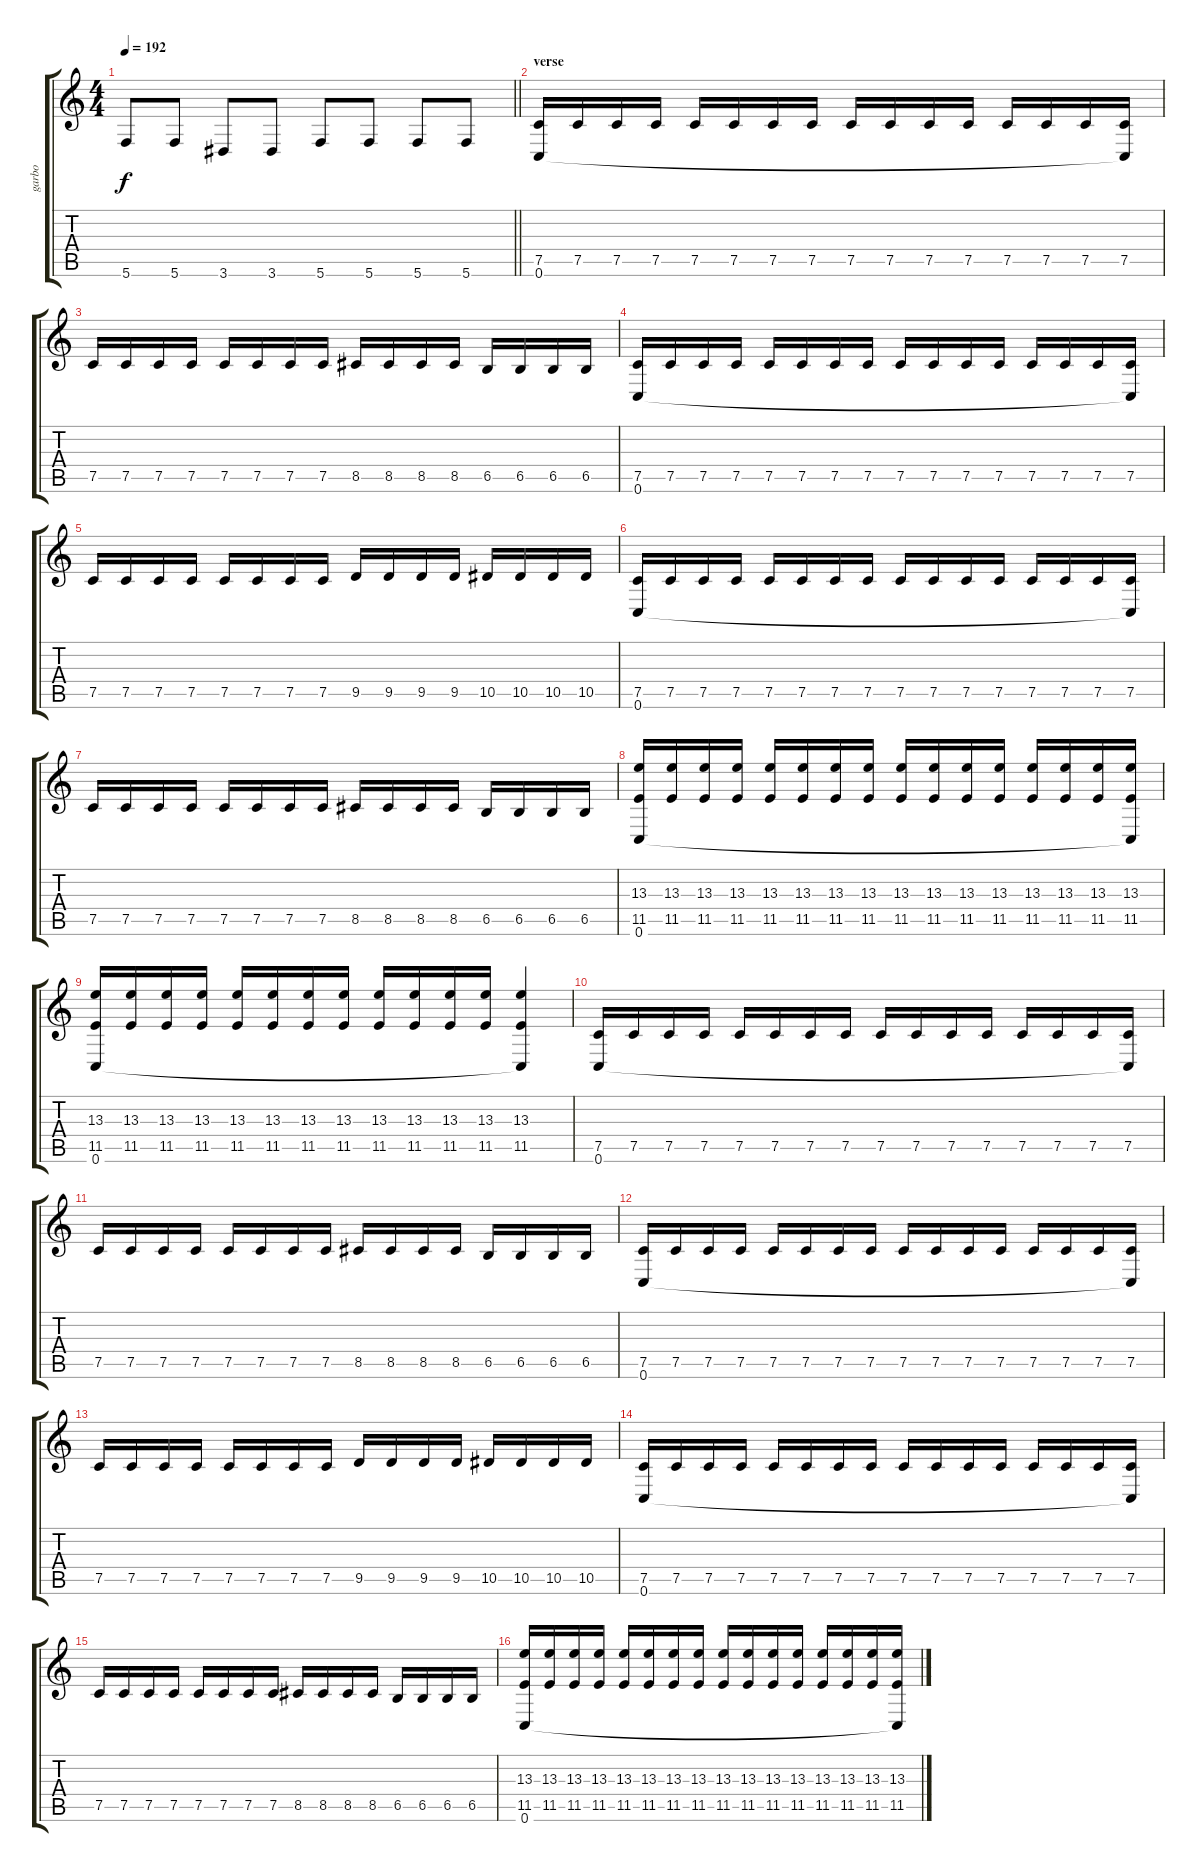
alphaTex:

\track ("garbo" "garbo") {instrument overdrivenguitar}
\staff {score tabs}
\tuning (C4 G3 Eb3 Bb2 F2 C2) {hide}
\ts (4 4)
\tempo 192
\clef g2
\barLineRight lightlight
\ks c
5.6.8{dy f} 5.6.8 3.6.8 3.6.8 5.6.8 5.6.8 5.6.8 5.6.8 |
\section ("" "verse")
(7.5 0.6).16 7.5.16 7.5.16 7.5.16 7.5.16 7.5.16 7.5.16 7.5.16 7.5.16 7.5.16 7.5.16 7.5.16 7.5.16 7.5.16 7.5.16 (7.5 0.6{t}).16 |
7.5.16 7.5.16 7.5.16 7.5.16 7.5.16 7.5.16 7.5.16 7.5.16 8.5.16 8.5.16 8.5.16 8.5.16 6.5.16 6.5.16 6.5.16 6.5.16 |
(7.5 0.6).16 7.5.16 7.5.16 7.5.16 7.5.16 7.5.16 7.5.16 7.5.16 7.5.16 7.5.16 7.5.16 7.5.16 7.5.16 7.5.16 7.5.16 (7.5 0.6{t}).16 |
7.5.16 7.5.16 7.5.16 7.5.16 7.5.16 7.5.16 7.5.16 7.5.16 9.5.16 9.5.16 9.5.16 9.5.16 10.5.16 10.5.16 10.5.16 10.5.16 |
(7.5 0.6).16 7.5.16 7.5.16 7.5.16 7.5.16 7.5.16 7.5.16 7.5.16 7.5.16 7.5.16 7.5.16 7.5.16 7.5.16 7.5.16 7.5.16 (7.5 0.6{t}).16 |
7.5.16 7.5.16 7.5.16 7.5.16 7.5.16 7.5.16 7.5.16 7.5.16 8.5.16 8.5.16 8.5.16 8.5.16 6.5.16 6.5.16 6.5.16 6.5.16 |
(13.3 11.5 0.6).16 (13.3 11.5).16 (13.3 11.5).16 (13.3 11.5).16 (13.3 11.5).16 (13.3 11.5).16 (13.3 11.5).16 (13.3 11.5).16 (13.3 11.5).16 (13.3 11.5).16 (13.3 11.5).16 (13.3 11.5).16 (13.3 11.5).16 (13.3 11.5).16 (13.3 11.5).16 (13.3 11.5 0.6{t}).16 |
(13.3 11.5 0.6).16 (13.3 11.5).16 (13.3 11.5).16 (13.3 11.5).16 (13.3 11.5).16 (13.3 11.5).16 (13.3 11.5).16 (13.3 11.5).16 (13.3 11.5).16 (13.3 11.5).16 (13.3 11.5).16 (13.3 11.5).16 (13.3 11.5 0.6{t}).4 |
(7.5 0.6).16 7.5.16 7.5.16 7.5.16 7.5.16 7.5.16 7.5.16 7.5.16 7.5.16 7.5.16 7.5.16 7.5.16 7.5.16 7.5.16 7.5.16 (7.5 0.6{t}).16 |
7.5.16 7.5.16 7.5.16 7.5.16 7.5.16 7.5.16 7.5.16 7.5.16 8.5.16 8.5.16 8.5.16 8.5.16 6.5.16 6.5.16 6.5.16 6.5.16 |
(7.5 0.6).16 7.5.16 7.5.16 7.5.16 7.5.16 7.5.16 7.5.16 7.5.16 7.5.16 7.5.16 7.5.16 7.5.16 7.5.16 7.5.16 7.5.16 (7.5 0.6{t}).16 |
7.5.16 7.5.16 7.5.16 7.5.16 7.5.16 7.5.16 7.5.16 7.5.16 9.5.16 9.5.16 9.5.16 9.5.16 10.5.16 10.5.16 10.5.16 10.5.16 |
(7.5 0.6).16 7.5.16 7.5.16 7.5.16 7.5.16 7.5.16 7.5.16 7.5.16 7.5.16 7.5.16 7.5.16 7.5.16 7.5.16 7.5.16 7.5.16 (7.5 0.6{t}).16 |
7.5.16 7.5.16 7.5.16 7.5.16 7.5.16 7.5.16 7.5.16 7.5.16 8.5.16 8.5.16 8.5.16 8.5.16 6.5.16 6.5.16 6.5.16 6.5.16 |
(13.3 11.5 0.6).16 (13.3 11.5).16 (13.3 11.5).16 (13.3 11.5).16 (13.3 11.5).16 (13.3 11.5).16 (13.3 11.5).16 (13.3 11.5).16 (13.3 11.5).16 (13.3 11.5).16 (13.3 11.5).16 (13.3 11.5).16 (13.3 11.5).16 (13.3 11.5).16 (13.3 11.5).16 (13.3 11.5 0.6{t}).16
